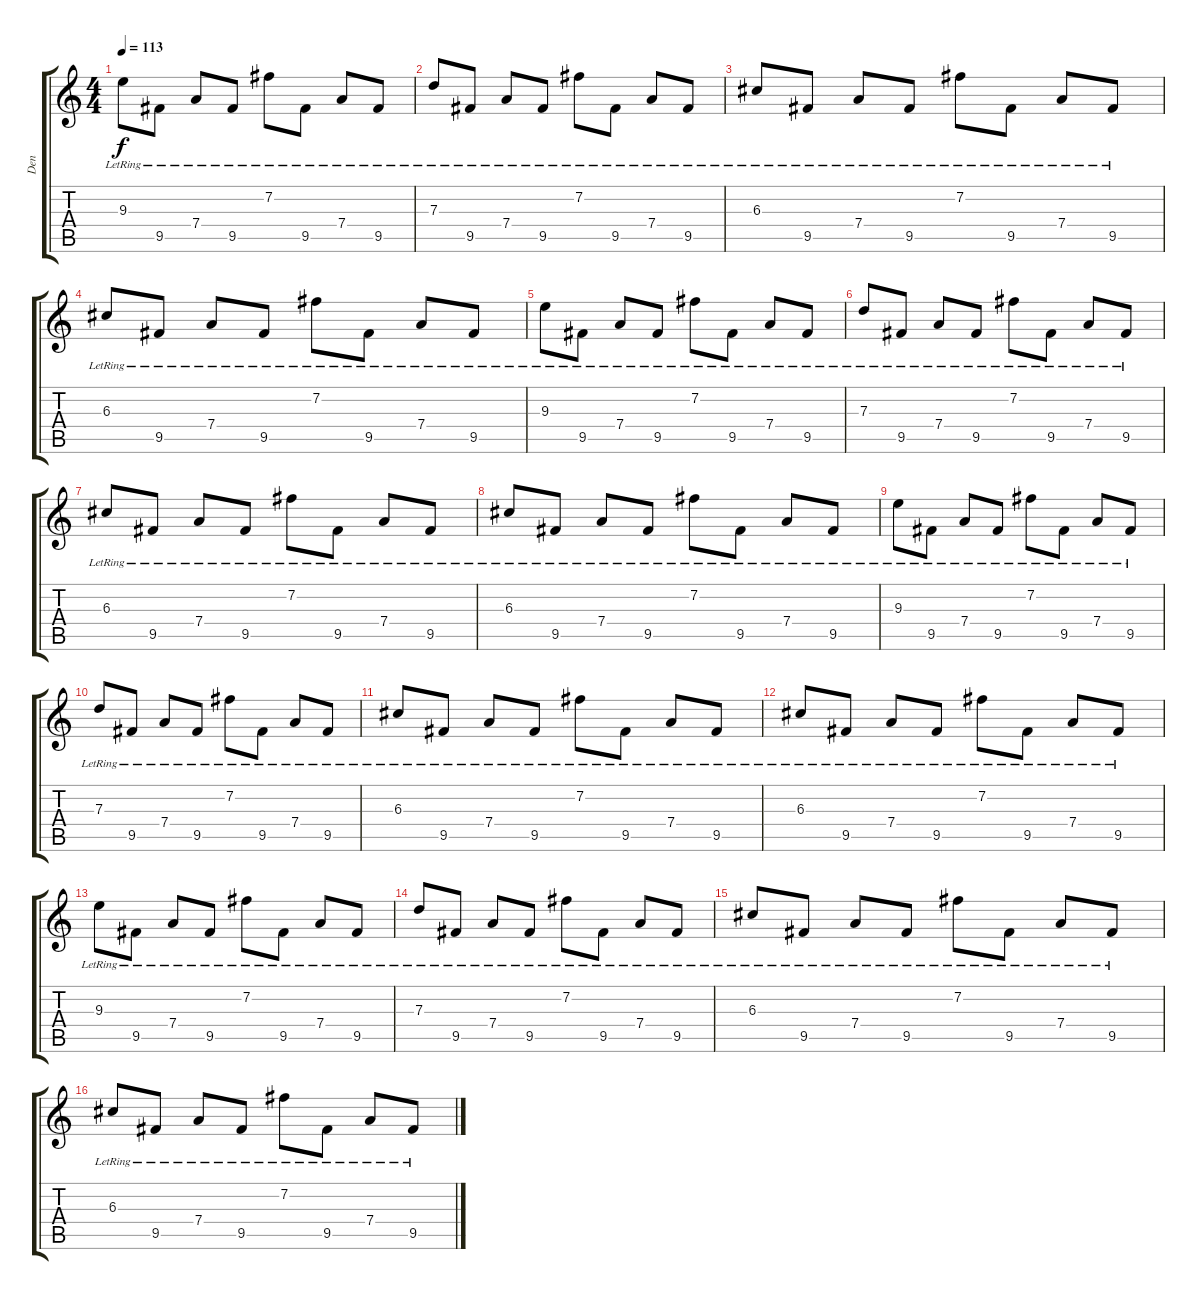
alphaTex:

\track ("Den" "Den") {instrument acousticguitarsteel}
\staff {score tabs}
\tuning (E4 B3 G3 D3 A2 E2) {hide}
\ts (4 4)
\tempo 113
\clef g2
\ks c
9.3{lr}.8{dy f} 9.5{lr}.8 7.4{lr}.8 9.5{lr}.8 7.2{lr}.8 9.5{lr}.8 7.4{lr}.8 9.5{lr}.8 |
7.3{lr}.8 9.5{lr}.8 7.4{lr}.8 9.5{lr}.8 7.2{lr}.8 9.5{lr}.8 7.4{lr}.8 9.5{lr}.8 |
6.3{lr}.8 9.5{lr}.8 7.4{lr}.8 9.5{lr}.8 7.2{lr}.8 9.5{lr}.8 7.4{lr}.8 9.5{lr}.8 |
6.3{lr}.8 9.5{lr}.8 7.4{lr}.8 9.5{lr}.8 7.2{lr}.8 9.5{lr}.8 7.4{lr}.8 9.5{lr}.8 |
9.3{lr}.8 9.5{lr}.8 7.4{lr}.8 9.5{lr}.8 7.2{lr}.8 9.5{lr}.8 7.4{lr}.8 9.5{lr}.8 |
7.3{lr}.8 9.5{lr}.8 7.4{lr}.8 9.5{lr}.8 7.2{lr}.8 9.5{lr}.8 7.4{lr}.8 9.5{lr}.8 |
6.3{lr}.8 9.5{lr}.8 7.4{lr}.8 9.5{lr}.8 7.2{lr}.8 9.5{lr}.8 7.4{lr}.8 9.5{lr}.8 |
6.3{lr}.8 9.5{lr}.8 7.4{lr}.8 9.5{lr}.8 7.2{lr}.8 9.5{lr}.8 7.4{lr}.8 9.5{lr}.8 |
9.3{lr}.8 9.5{lr}.8 7.4{lr}.8 9.5{lr}.8 7.2{lr}.8 9.5{lr}.8 7.4{lr}.8 9.5{lr}.8 |
7.3{lr}.8 9.5{lr}.8 7.4{lr}.8 9.5{lr}.8 7.2{lr}.8 9.5{lr}.8 7.4{lr}.8 9.5{lr}.8 |
6.3{lr}.8 9.5{lr}.8 7.4{lr}.8 9.5{lr}.8 7.2{lr}.8 9.5{lr}.8 7.4{lr}.8 9.5{lr}.8 |
6.3{lr}.8 9.5{lr}.8 7.4{lr}.8 9.5{lr}.8 7.2{lr}.8 9.5{lr}.8 7.4{lr}.8 9.5{lr}.8 |
9.3{lr}.8 9.5{lr}.8 7.4{lr}.8 9.5{lr}.8 7.2{lr}.8 9.5{lr}.8 7.4{lr}.8 9.5{lr}.8 |
7.3{lr}.8 9.5{lr}.8 7.4{lr}.8 9.5{lr}.8 7.2{lr}.8 9.5{lr}.8 7.4{lr}.8 9.5{lr}.8 |
6.3{lr}.8 9.5{lr}.8 7.4{lr}.8 9.5{lr}.8 7.2{lr}.8 9.5{lr}.8 7.4{lr}.8 9.5{lr}.8 |
6.3{lr}.8 9.5{lr}.8 7.4{lr}.8 9.5{lr}.8 7.2{lr}.8 9.5{lr}.8 7.4{lr}.8 9.5{lr}.8
